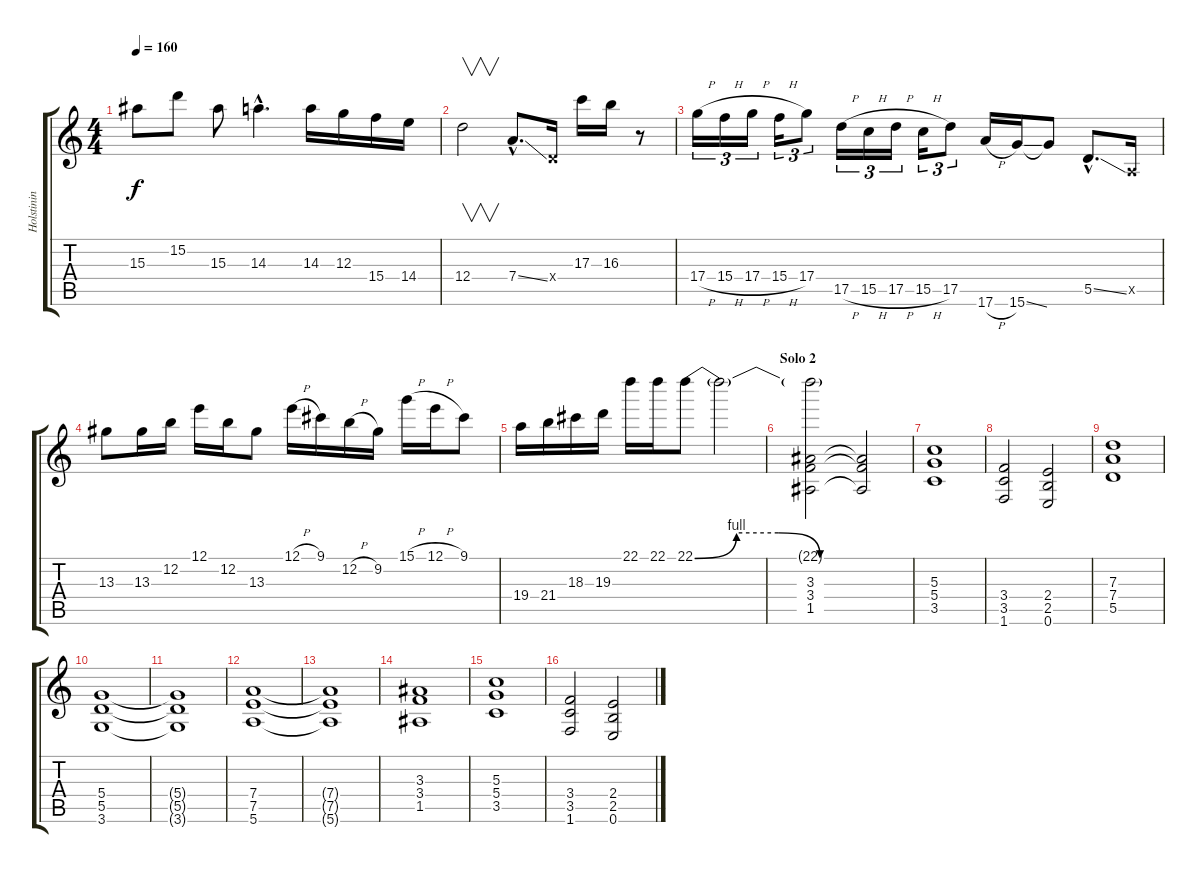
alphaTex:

\track ("Holstinin" "Holstinin") {instrument overdrivenguitar}
\staff {score tabs}
\tuning (E4 B3 G3 D3 A2 E2) {hide}
\ts (4 4)
\tempo 160
\clef g2
\ks c
15.3{t}.8{dy f} 15.2.8 15.3.8 14.3{hac}.4{d} 14.3.16 12.3.16 15.4.16 14.4.16 |
12.4.2{v} 7.4{ss hac}.8{d} 0.4{x}.16 17.3.16 16.3.16 r.8 |
17.4{h}.16{tu (3 2)} 15.4{h}.16{tu (3 2)} 17.4{h}.16{tu (3 2)} 15.4{h}.16{tu (3 2)} 17.4.8{tu (3 2)} 17.5{h}.16{tu (3 2)} 15.5{h}.16{tu (3 2)} 17.5{h}.16{tu (3 2)} 15.5{h}.16{tu (3 2)} 17.5.8{tu (3 2)} 17.6{h}.16 15.6{ss}.16 15.6{t}.8 5.5{ss hac}.8{d} 0.5{x}.16 |
13.3.8 13.3.16 12.2.16 12.1.16 12.2.16 13.3.8 12.1{h}.16 9.1.16 12.2{h}.16 9.2.16 15.1{h}.16 12.1{h}.16 9.1.8 |
19.4.16 21.4.16 18.3.16 19.3.16 22.1.16 22.1.16 22.1{be (custom 0 0 15 4 30 4 45 0 60 0)}.8 22.1{t}.2{volume 10} |
\section ("" "Solo 2")
(22.1{t} 3.3 3.4 1.5).2 (3.3{t} 3.4{t} 1.5{t}).2 |
(5.3 5.4 3.5).1 |
(3.4 3.5 1.6).2 (2.4 2.5 0.6).2 |
(7.3 7.4 5.5).1 |
(5.4 5.5 3.6).1 |
(5.4{t} 5.5{t} 3.6{t}).1 |
(7.4 7.5 5.6).1 |
(7.4{t} 7.5{t} 5.6{t}).1 |
(3.3 3.4 1.5).1 |
(5.3 5.4 3.5).1 |
(3.4 3.5 1.6).2 (2.4 2.5 0.6).2
